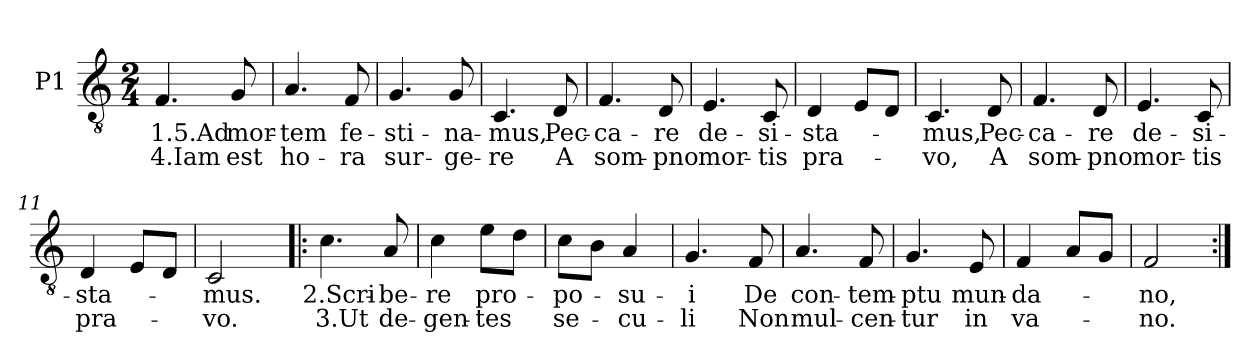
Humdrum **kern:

**kern	**text	**text
*part1	*part1	*part1
*staff1	*staff1	*staff1
*I"P1	*	*
!!LO:PB:g=z
*clefGv2	*	*
*ITrd7c12	*	*
*k[]	*	*
*C:	*	*
*M2/4	*	*
=1	=1	=1
!	!LO:LY:b:color=#000000	!LO:LY:b:color=#000000
4.FFi/	1.5.Ad	4.Iam
!	!LO:LY:b:color=#000000	!LO:LY:b:color=#000000
8GGi/L	mor-	est
=2	=2	=2
!	!LO:LY:b:color=#000000	!LO:LY:b:color=#000000
4.AAi/	-tem	ho-
!	!LO:LY:b:color=#000000	!LO:LY:b:color=#000000
8FFi/L	fe-	-ra
=3	=3	=3
!	!LO:LY:b:color=#000000	!LO:LY:b:color=#000000
4.GGi/	-sti-	sur-
!	!LO:LY:b:color=#000000	!LO:LY:b:color=#000000
8GGi/L	-na-	-ge-
=4	=4	=4
!	!LO:LY:b:color=#000000	!LO:LY:b:color=#000000
4.CCi/	-mus,	-re
!	!LO:LY:b:color=#000000	!LO:LY:b:color=#000000
8DDi/L	Pec-	A
=5	=5	=5
!	!LO:LY:b:color=#000000	!LO:LY:b:color=#000000
4.FFi/	-ca-	som-
!	!LO:LY:b:color=#000000	!LO:LY:b:color=#000000
8DDi/L	-re	-pno
=6	=6	=6
!	!LO:LY:b:color=#000000	!LO:LY:b:color=#000000
4.EEi/	de-	mor-
!	!LO:LY:b:color=#000000	!LO:LY:b:color=#000000
8CCi/L	-si-	-tis
=7	=7	=7
!	!LO:LY:b:color=#000000	!LO:LY:b:color=#000000
4DDi/	-sta-	pra-
8EEi/L	.	.
8DDi/J	.	.
=8	=8	=8
!	!LO:LY:b:color=#000000	!LO:LY:b:color=#000000
4.CCi/	-mus,	-vo,
!	!LO:LY:b:color=#000000	!LO:LY:b:color=#000000
8DDi/L	Pec-	A
=9	=9	=9
!	!LO:LY:b:color=#000000	!LO:LY:b:color=#000000
4.FFi/	-ca-	som-
!	!LO:LY:b:color=#000000	!LO:LY:b:color=#000000
8DDi/L	-re	-pno
=10	=10	=10
!	!LO:LY:b:color=#000000	!LO:LY:b:color=#000000
4.EEi/	de-	mor-
!	!LO:LY:b:color=#000000	!LO:LY:b:color=#000000
8CCi/L	-si-	-tis
!!LO:LB:g=z
=11	=11	=11
!	!LO:LY:b:color=#000000	!LO:LY:b:color=#000000
4DDi/	-sta-	pra-
8EEi/L	.	.
8DDi/J	.	.
=12	=12	=12
!	!LO:LY:b:color=#000000	!LO:LY:b:color=#000000
2CCi/	-mus.	-vo.
=13!|:	=13!|:	=13!|:
!	!LO:LY:b:color=#000000	!LO:LY:b:color=#000000
4.Ci\	2.Scri-	3.Ut
!	!LO:LY:b:color=#000000	!LO:LY:b:color=#000000
8AAi/L	-be-	de-
=14	=14	=14
!	!LO:LY:b:color=#000000	!LO:LY:b:color=#000000
4Ci\	-re	-gen-
!	!LO:LY:b:color=#000000	!LO:LY:b:color=#000000
8Ei\L	pro-	-tes
8Di\J	.	.
=15	=15	=15
!	!LO:LY:b:color=#000000	!LO:LY:b:color=#000000
8Ci\L	-po-	se-
8BBi\J	.	.
!	!LO:LY:b:color=#000000	!LO:LY:b:color=#000000
4AAi/	-su-	-cu-
=16	=16	=16
!	!LO:LY:b:color=#000000	!LO:LY:b:color=#000000
4.GGi/	-i	-li
!	!LO:LY:b:color=#000000	!LO:LY:b:color=#000000
8FFi/L	De	Non
=17	=17	=17
!	!LO:LY:b:color=#000000	!LO:LY:b:color=#000000
4.AAi/	con-	mul-
!	!LO:LY:b:color=#000000	!LO:LY:b:color=#000000
8FFi/L	-tem-	-cen-
=18	=18	=18
!	!LO:LY:b:color=#000000	!LO:LY:b:color=#000000
4.GGi/	-ptu	-tur
!	!LO:LY:b:color=#000000	!LO:LY:b:color=#000000
8EEi/L	mun-	in
=19	=19	=19
!	!LO:LY:b:color=#000000	!LO:LY:b:color=#000000
4FFi/	-da-	va-
8AAi/L	.	.
8GGi/J	.	.
=20	=20	=20
!	!LO:LY:b:color=#000000	!LO:LY:b:color=#000000
2FFi/	-no,	-no.
=:|!	=:|!	=:|!
*-	*-	*-
